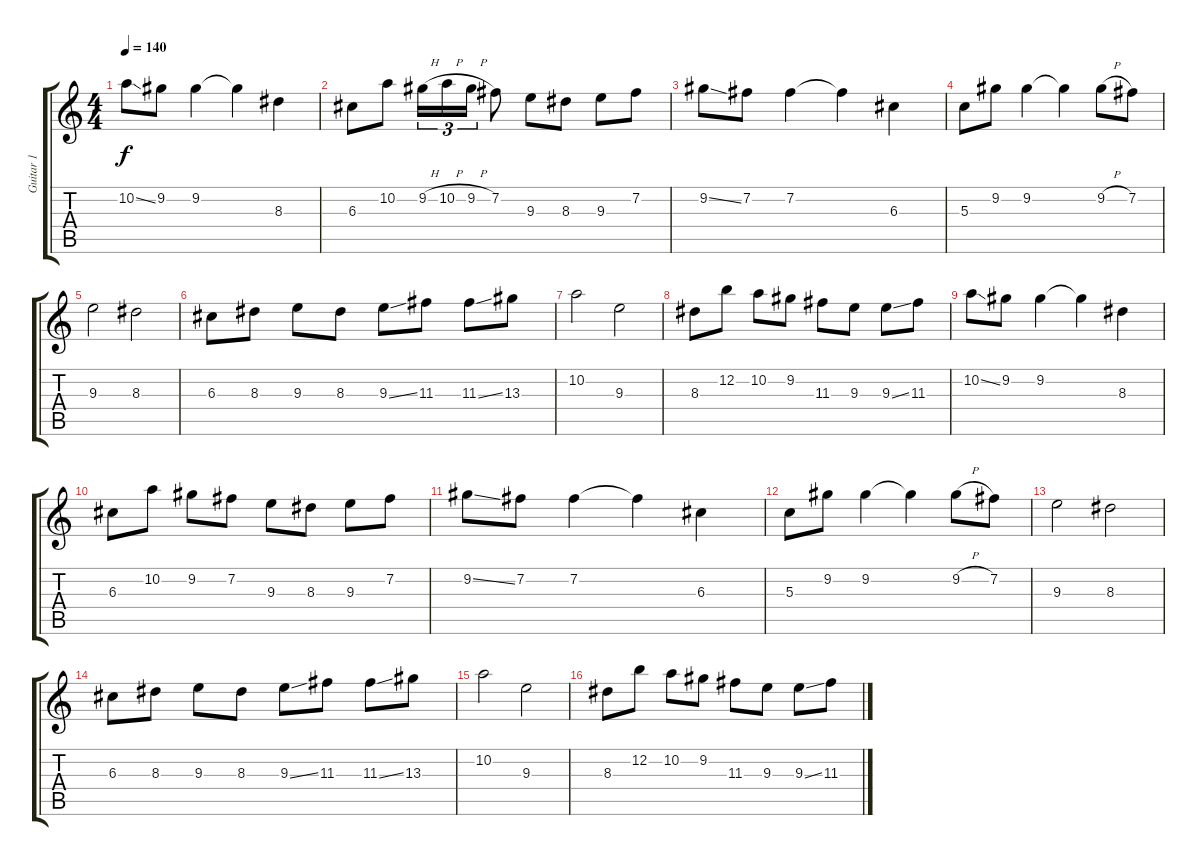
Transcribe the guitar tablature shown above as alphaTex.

\track ("Guitar 1" "Guitar 1") {instrument distortionguitar}
\staff {score tabs}
\tuning (E4 B3 G3 D3 A2 E2) {hide}
\ts (4 4)
\tempo 140
\clef g2
\ks c
10.2{ss}.8{dy f} 9.2.8 9.2.4 9.2{t}.4 8.3.4 |
6.3.8 10.2.8 9.2{h}.16{tu (3 2)} 10.2{h}.16{tu (3 2)} 9.2{h}.16{tu (3 2)} 7.2.8 9.3.8 8.3.8 9.3.8 7.2.8 |
9.2{ss}.8 7.2.8 7.2.4 7.2{t}.4 6.3.4 |
5.3.8 9.2.8 9.2.4 9.2{t}.4 9.2{h}.8 7.2.8 |
9.3.2 8.3.2 |
6.3.8 8.3.8 9.3.8 8.3.8 9.3{ss}.8 11.3.8 11.3{ss}.8 13.3.8 |
10.2.2 9.3.2 |
8.3.8 12.2.8 10.2.8 9.2.8 11.3.8 9.3.8 9.3{ss}.8 11.3.8 |
10.2{ss}.8 9.2.8 9.2.4 9.2{t}.4 8.3.4 |
6.3.8 10.2.8 9.2.8 7.2.8 9.3.8 8.3.8 9.3.8 7.2.8 |
9.2{ss}.8 7.2.8 7.2.4 7.2{t}.4 6.3.4 |
5.3.8 9.2.8 9.2.4 9.2{t}.4 9.2{h}.8 7.2.8 |
9.3.2 8.3.2 |
6.3.8 8.3.8 9.3.8 8.3.8 9.3{ss}.8 11.3.8 11.3{ss}.8 13.3.8 |
10.2.2 9.3.2 |
8.3.8 12.2.8 10.2.8 9.2.8 11.3.8 9.3.8 9.3{ss}.8 11.3.8
